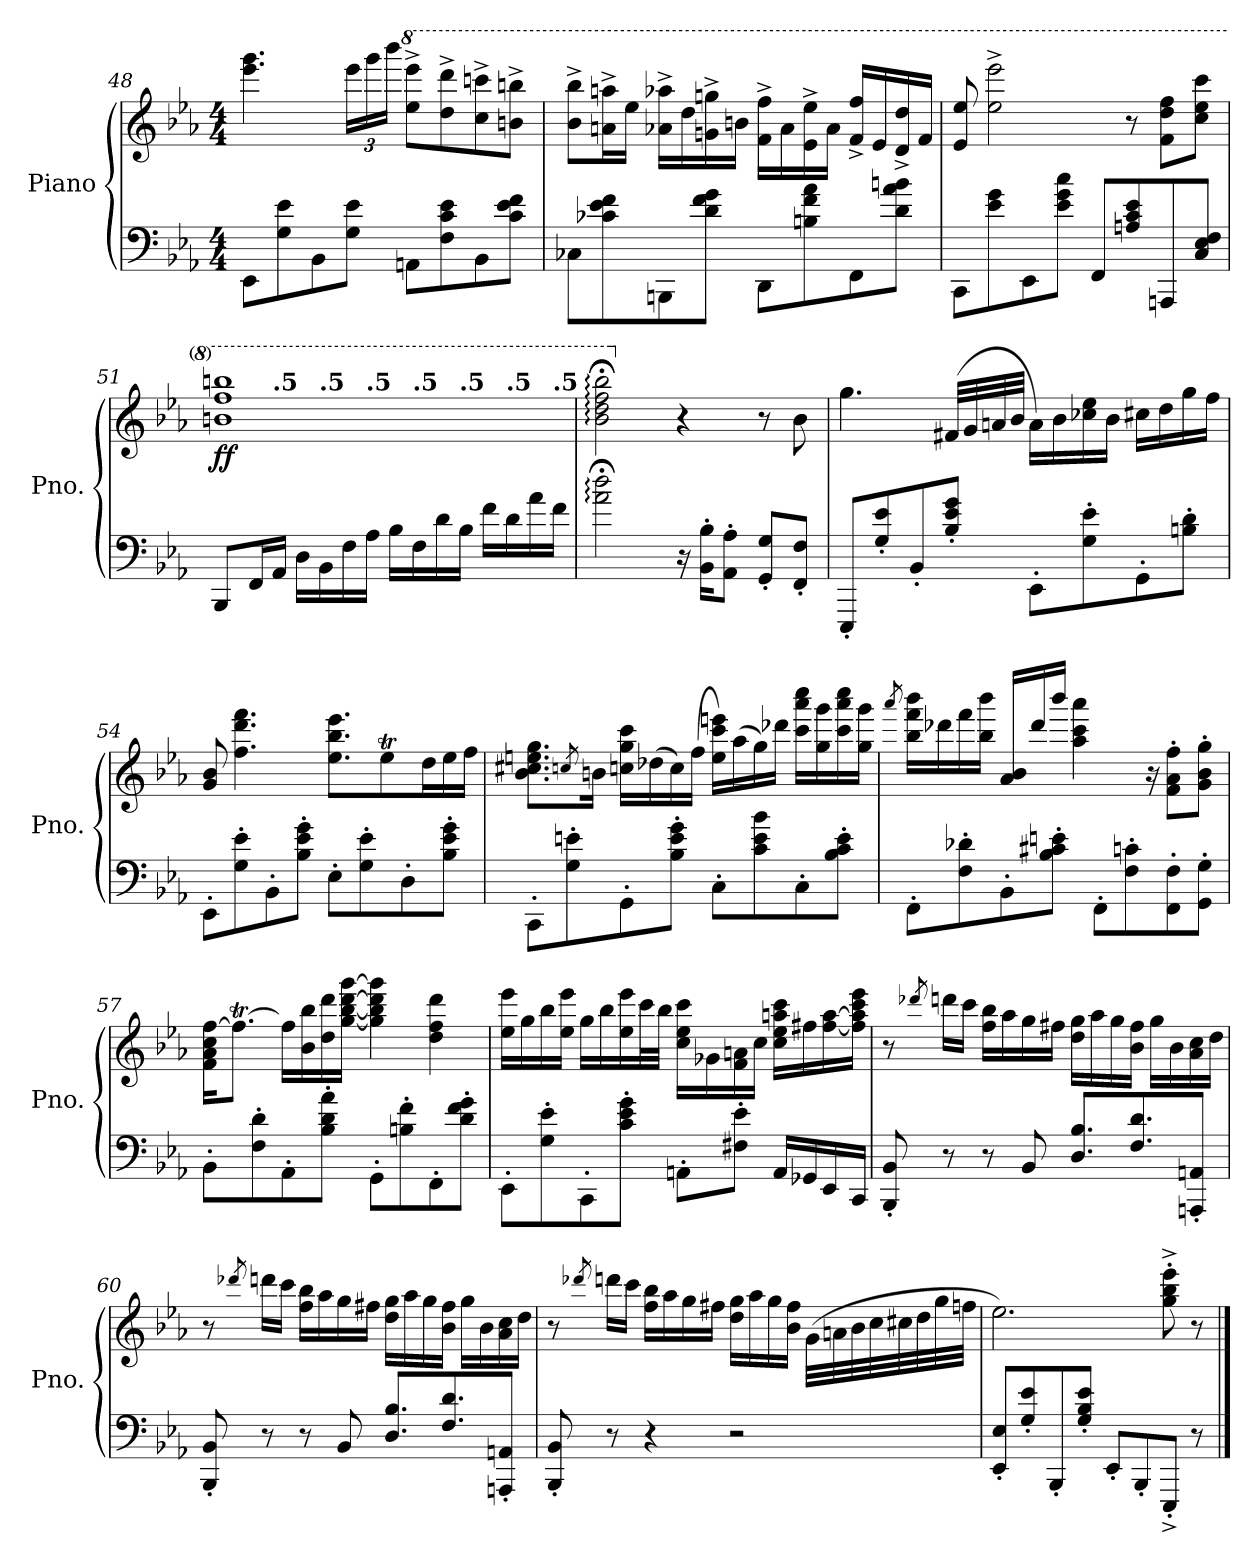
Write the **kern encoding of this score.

**kern	**kern	**dynam
*part1	*part1	*part1
*staff2	*staff1	*staff1/2
*I"Piano	*	*
*I'Pno.	*	*
*clefF4	*clefG2	*
*k[b-e-a-]	*k[b-e-a-]	*
*M4/4	*M4/4	*
=48	=48	=48
8EE-\L	4.eee-\ 4.ggg\	.
8G\ 8e-\	.	.
8BB-\	.	.
*	*Xbrackettup	*
8G\ 8e-\J	24eee-\LL	.
.	24ggg\	.
.	24bbb-\JJ	.
*	*8va	*
8AAn\L	8eee-\^ 8eeee-\^L	.
8F\ 8c\ 8e-\	8ddd\^ 8dddd\^	.
8BB-\	8ccc\^ 8ccccn\^	.
8c\ 8e-\ 8f\J	8bbn\^ 8bbbn\^J	.
!!LO:LB:g=z
=49	=49	=49
8C-X\L	8bb-\^ 8bbb-\^L	.
8c-X\ 8e-\ 8f\	16aan\^ 16aaan\^L	.
.	16eee-\JJ	.
8BBBn\	16aa-X\^ 16aaa-X\^LL	.
.	16ddd\	.
8d\ 8f\ 8g\J	16ggn\^ 16gggn\^	.
.	16bbn\JJ	.
8DD\L	16ff\^ 16fff\^LL	.
.	16aa-\	.
8Bn\ 8f\ 8a-\	16ee-\^ 16eee-\^	.
.	16aa-\JJ	.
8FF\	16ff/^ 16fff/^LL	.
.	16ee-/	.
8d\ 8a-\ 8bn\J	16dd/^ 16ddd/^	.
.	16ff/JJ	.
=50	=50	=50
8CC\L	8ee-/ 8eee-/	.
8e-\ 8g\	2eee-\^ 2eeee-\^	.
8EE-\	.	.
8e-\ 8g\ 8cc\J	.	.
8FF/L	.	.
8An/ 8c/ 8e-/	8r	.
8AAAn/	8ff\ 8ddd\ 8fff\L	.
8C/ 8E-/ 8F/J	8ccc\ 8eee-\ 8cccc\J	.
!!LO:LB:g=z
=51	=51	=51
*	*MM100	*
!	!	!LO:DY:b
*	*^	*
*	*	*^	*
*	*	*	*^	*
*	*	*	*	*^	*
8BBB-/L	1bbn 1fff 1bbbn	8.ryy	4ryy	4..ryy	2ryy	ff
*	*MM95	*	*	*	*	*
16FF/L	.	.	.	.	.	.
*	*MM92	*	*	*	*	*
!	!	!LO:TX:a:B:t=.5	!	!	!	!
16AA-/JJ	.	2ryy	.	.	.	.
*	*MM90	*	*	*	*	*
16D\LL	.	.	16ryy	.	.	.
*	*MM87	*	*	*	*	*
!	!	!	!LO:TX:a:B:t=.5	!	!	!
16BB-\	.	.	2ryy	.	.	.
*	*MM85	*	*	*	*	*
16F\	.	.	.	.	.	.
*	*MM82	*	*	*	*	*
!	!	!	!	!LO:TX:a:B:t=.5	!	!
16A-\JJ	.	.	.	2ryy	.	.
*	*MM80	*	*	*	*	*
16B-\LL	.	.	.	.	16ryy	.
*	*MM77	*	*	*	*	*
!	!	!	!	!	!LO:TX:a:B:t=.5	!
16F\	.	.	.	.	4..ryy	.
*	*MM75	*	*	*	*	*
16d\	.	.	.	.	.	.
*	*MM72	*	*	*	*	*
!	!	!LO:TX:a:B:t=.5	!	!	!	!
16B-\JJ	.	4ryy	.	.	.	.
*	*MM70	*	*	*	*	*
16f\LL	.	.	.	.	.	.
*	*MM67	*	*	*	*	*
!	!	!	!LO:TX:a:B:t=.5	!	!	!
16d\	.	.	8.ryy	.	.	.
*	*MM65	*	*	*	*	*
16a-\	.	.	.	.	.	.
*	*MM62	*	*	*	*	*
!	!	!LO:TX:a:B:t=.5	!	!	!	!
16f\JJ	.	16ryy	.	16ryy	.	.
*	*	*v	*v	*v	*v	*
=52	=52	=52	=52
2a-\;<: 2dd\;<:	2bb-\;<: 2ddd\;<: 2fff\;<: 2bbb-\;<:	2ryy	.
*	*X8va	*	*
16r	4r	16ryy	.
*	*MM100	*	*
16BB-\' 16B-\'KL	.	4..ryy	.
8AA-\' 8A-\'J	.	.	.
8GG/' 8G/'L	8r	.	.
8FF/' 8F/'J	8b-\	.	.
*	*v	*v	*
=53	=53	=53
8EEE-'/L	4.gg\	.
8G/' 8e-/'	.	.
8BB-'/	.	.
8B-/' 8e-/' 8g/'J	(>32f#X/LLL	.
.	32g/	.
.	32an/	.
.	32b-/JJJ	.
8EE-'\L	16a\LL)	.
.	16b-\	.
8G\' 8e-\'	16cc-X\ 16ee-\	.
.	16b-\JJ	.
8GG'\	16cc#X\LL	.
.	16dd\	.
8Bn\' 8d\'J	16gg\	.
.	16ff\JJ	.
!!LO:LB:g=z
=54	=54	=54
8EE-'\L	8g/ 8b-/	.
8G\' 8e-\'	4.ff\ 4.ddd\ 4.fff\	.
8BB-'\	.	.
8B-\' 8e-\' 8g\'J	.	.
8E-'\L	8.ee-\ 8.bb-\ 8.eee-\L	.
8G\' 8e-\'	.	.
.	8ee-T\	.
8D'\	.	.
.	16dd\L	.
8B-\' 8e-\' 8g\'J	16ee-\	.
.	16ff\JJ	.
=55	=55	=55
8CC'\L	8.b-\ 8.cc#X\ 8.een\ 8.gg\L	.
8G\' 8en\'	.	.
.	8qccn/	.
.	16bn\Jk	.
8GG'\	16cc\ 16gg\ 16ccc\LL	.
.	(>16dd-X\	.
8B-\' 8e\' 8g\'J	16cc\)	.
.	(>16ff\JJ	.
8C'\L	16ee\ 16ccc\ 16eeen\LL)	.
.	(>16aa-\	.
8c\ 8e\ 8b-\	16gg\)	.
.	16ddd-X\JJ	.
8C'\	16ccc\ 16aaa-\ 16cccc\LL	.
.	16gg\ 16ggg\	.
8B-\' 8c\' 8e\'J	16ccc\ 16aaa-\ 16cccc\	.
.	16gg\ 16ggg\JJ	.
!!LO:PB:g=z
=56	=56	=56
.	8qaaa-/	.
8FF'\L	16bb-\ 16fff\ 16bbb-\LL	.
.	16ddd-X\	.
8F\' 8d-X\'	16fff\	.
.	16bb-\ 16bbb-\JJ	.
8BB-'\	16a-/ 16b-/LL	.
.	16ddd-/	.
8B-\' 8c#X\' 8en\'J	16bbb-/JJ	.
.	4aa-\ 4ccc\ 4aaa-\	.
8FF'\L	.	.
8F\' 8cn\'	.	.
.	16r	.
8FF\' 8F\'	8f\' 8a-\' 8ff\'L	.
8GG\' 8G\'J	8g\' 8b-\' 8gg\'J	.
=57	=57	=57
8BB-'\L	16f\ 16a-\ 16cc\ [16ff\KL	.
.	8.ffT\J_	.
8F\' 8d\'	.	.
8AA-'\	16ff\LL]	.
.	16b-\ 16bb-\	.
8B-\' 8d\' 8a-\'J	16dd\ 16ddd\	.
.	[16gg\ [16bb-\ [16ddd\ [16ggg\JJ	.
8GG'\L	4gg\] 4bb-\] 4ddd\] 4ggg\]	.
8Bn\' 8f\'	.	.
8FF'\	4dd\ 4ff\ 4ddd\	.
8d\' 8f\' 8g\'J	.	.
!!LO:LB:g=z
=58	=58	=58
8EE-'\L	16ee-\ 16eee-\LL	.
.	16gg\	.
8G\' 8e-\'	16bb-\	.
.	16ee-\ 16eee-\JJ	.
8CC'\	16gg\LL	.
.	16bb-\	.
8c\' 8e-\' 8g\'J	16ee-\ 16eee-\	.
.	32ccc\L	.
.	32bb-\JJJ	.
8AAn'\L	16cc\ 16ee-\ 16ccc\LL	.
.	16g-X\	.
8F#X\' 8e-\'J	16f\ 16an\	.
.	16cc\JJ	.
16AA/LL	16cc\ 16ee-\ 16aan\ 16ccc\LL	.
16GG-X/	16ff#X\	.
16EE-/	[16ff#\ [16aa\	.
16CC/JJ	16ff#\] 16aa\] 16ccc\ 16eee-\JJ	.
=59	=59	=59
8BBB-/' 8BB-/'	8r	.
.	8qddd-X/	.
8r	16dddn\LL	.
.	16ccc\JJ	.
8r	16ff\ 16bb-\LL	.
.	16aa-\	.
8BB-/	16gg\	.
.	16ff#X\JJ	.
8.D/ 8.B-/L	16dd\ 16gg\LL	.
.	16aa-\	.
.	16gg\	.
8.F/ 8.d/	16b-\ 16ff#\JJ	.
.	16gg\LL	.
.	16b-\	.
8AAAn/' 8AAn/'J	16a-\ 16cc\	.
.	16dd\JJ	.
!!LO:LB:g=z
=60	=60	=60
8BBB-/' 8BB-/'	8r	.
.	8qddd-X/	.
8r	16dddn\LL	.
.	16ccc\JJ	.
8r	16ff\ 16bb-\LL	.
.	16aa-\	.
8BB-/	16gg\	.
.	16ff#X\JJ	.
8.D/ 8.B-/L	16dd\ 16gg\LL	.
.	16aa-\	.
.	16gg\	.
8.F/ 8.d/	16b-\ 16ff#\JJ	.
.	16gg\LL	.
.	16b-\	.
8AAAn/' 8AAn/'J	16a-\ 16cc\	.
.	16dd\JJ	.
=61	=61	=61
8BBB-/' 8BB-/'	8r	.
.	8qddd-X/	.
8r	16dddn\LL	.
.	16ccc\JJ	.
4r	16ff\ 16bb-\LL	.
.	16aa-\	.
.	16gg\	.
.	16ff#X\JJ	.
2r	16dd\ 16gg\LL	.
.	16aa-\	.
.	16gg\	.
.	16b-\ 16ff#\JJ	.
.	(>32g\LLL	.
.	32an\	.
.	32b-\	.
.	32cc\	.
.	32cc#X\	.
.	32dd\	.
.	32gg\	.
.	32ffn\JJJ	.
!!LO:LB:g=z
=62	=62	=62
8EE-/' 8E-/'L	2.ee-\)	.
8G/' 8e-/'	.	.
8BBB-'/	.	.
8G/' 8B-/' 8e-/'J	.	.
8EE-'/L	.	.
8BBB-'/	.	.
8EEE-'^/J	8gg\'^ 8bb-\'^ 8eee-\'^	.
8r	8r	.
==	==	==
*-	*-	*-
